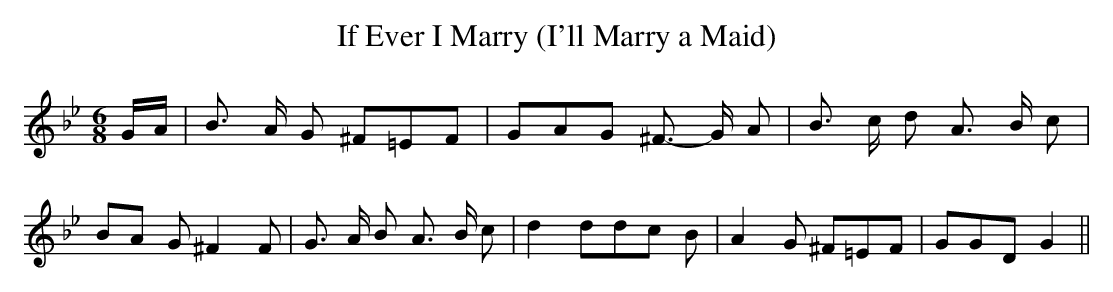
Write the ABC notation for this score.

X:1
T:If Ever I Marry (I'll Marry a Maid)
M:6/8
L:1/8
K:Bb
G/2-A/2| B3/2 A/2 G ^F=EF| GAG ^F3/2- G/2 A| B3/2 c/2 d A3/2 B/2 c|\
B-A G ^F2 F| G3/2 A/2 B A3/2 B/2 c| d2 dd-c B| A2 G ^F=EF| GGD G2||\
